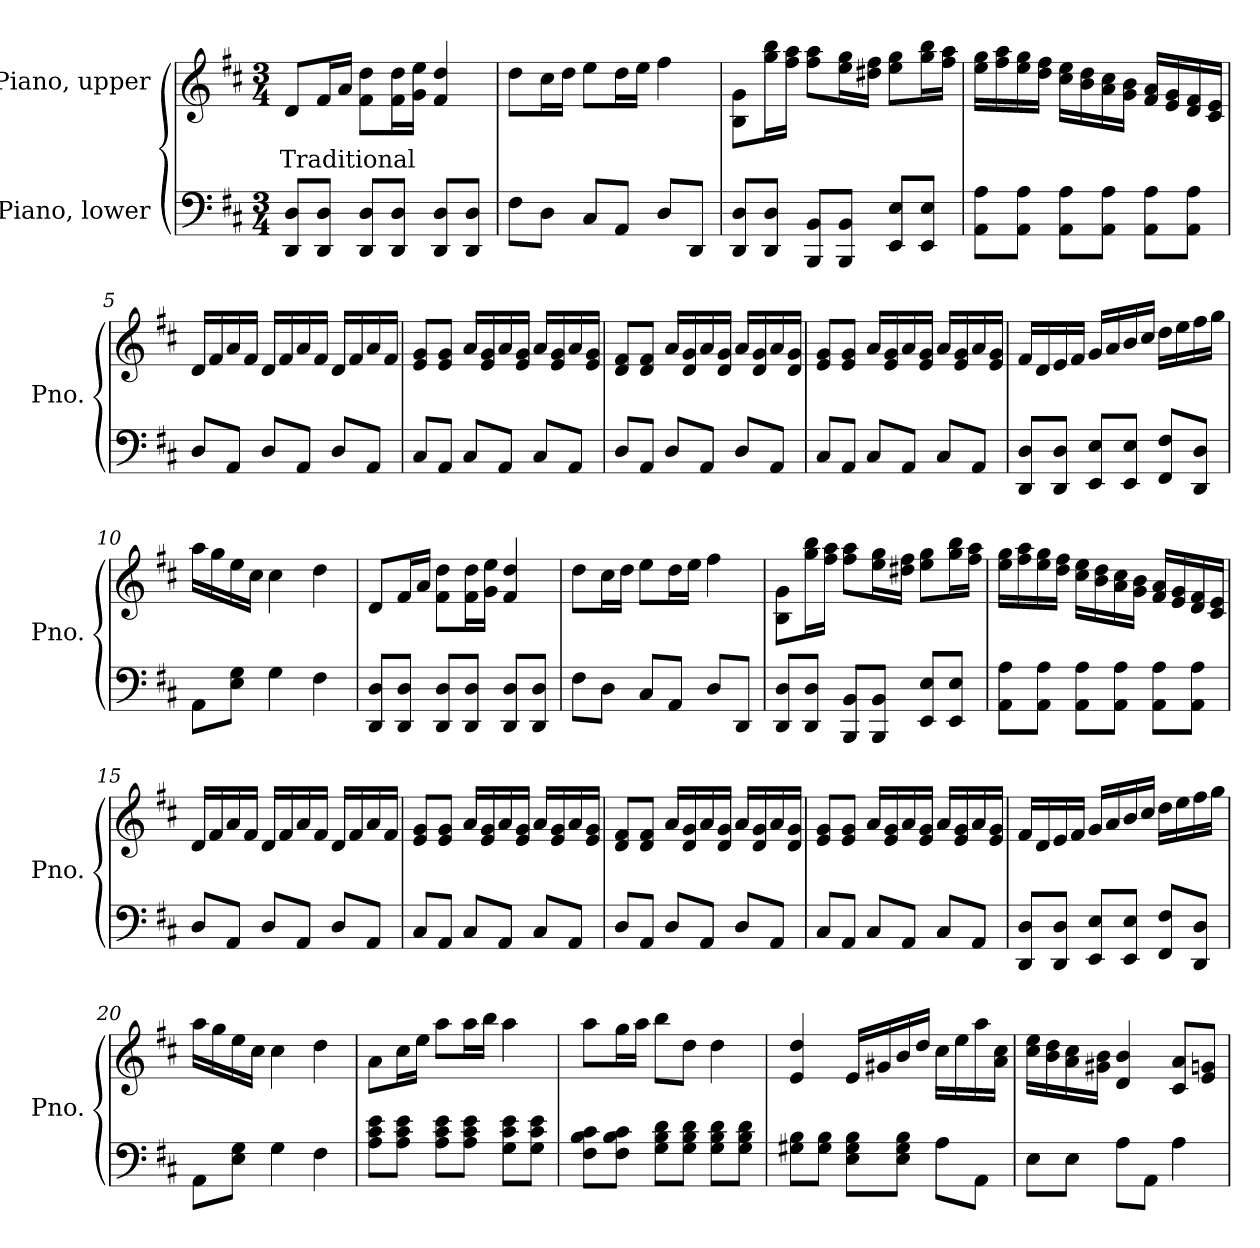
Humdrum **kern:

**kern	**kern	**text
*part2	*part1	*part1
*staff2	*staff1	*staff1
*I"Piano, lower	*I"Piano, upper	*
*I'Pno.	*I'Pno.	*
*clefF4	*clefG2	*
*k[f#c#]	*k[f#c#]	*
*M3/4	*M3/4	*
*MM100	*MM100	*
=1	=1	=1
!	!	!LO:LY:b
8DD/ 8D/L	8d/L	Traditional
8DD/ 8D/J	16f#/L	.
.	16a/JJ	.
8DD/ 8D/L	8f#\ 8dd\L	.
8DD/ 8D/J	16f#\ 16dd\L	.
.	16g\ 16ee\JJ	.
8DD/ 8D/L	4f#/ 4dd/	.
8DD/ 8D/J	.	.
=2	=2	=2
8F#\L	8dd\L	.
8D\J	16cc#\L	.
.	16dd\JJ	.
8C#/L	8ee\L	.
8AA/J	16dd\L	.
.	16ee\JJ	.
8D/L	4ff#\	.
8DD/J	.	.
=3	=3	=3
8DD/ 8D/L	8B\ 8g\L	.
8DD/ 8D/J	16gg\ 16bb\L	.
.	16ff#\ 16aa\JJ	.
8BBB/ 8BB/L	8ff#\ 8aa\L	.
8BBB/ 8BB/J	16ee\ 16gg\L	.
.	16dd#X\ 16ff#\JJ	.
8EE/ 8E/L	8ee\ 8gg\L	.
8EE/ 8E/J	16gg\ 16bb\L	.
.	16ff#\ 16aa\JJ	.
!!LO:LB:g=z
=4	=4	=4
8AA\ 8A\L	16ee\ 16gg\LL	.
.	16ff#\ 16aa\	.
8AA\ 8A\J	16ee\ 16gg\	.
.	16dd\ 16ff#\JJ	.
8AA\ 8A\L	16cc#\ 16ee\LL	.
.	16b\ 16dd\	.
8AA\ 8A\J	16a\ 16cc#\	.
.	16g\ 16b\JJ	.
8AA\ 8A\L	16f#/ 16a/LL	.
.	16e/ 16g/	.
8AA\ 8A\J	16d/ 16f#/	.
.	16c#/ 16e/JJ	.
=5	=5	=5
8D/L	16d/LL	.
.	16f#/	.
8AA/J	16a/	.
.	16f#/JJ	.
8D/L	16d/LL	.
.	16f#/	.
8AA/J	16a/	.
.	16f#/JJ	.
8D/L	16d/LL	.
.	16f#/	.
8AA/J	16a/	.
.	16f#/JJ	.
=6	=6	=6
8C#/L	8e/ 8g/L	.
8AA/J	8e/ 8g/J	.
8C#/L	16a/LL	.
.	16e/ 16g/	.
8AA/J	16a/	.
.	16e/ 16g/JJ	.
8C#/L	16a/LL	.
.	16e/ 16g/	.
8AA/J	16a/	.
.	16e/ 16g/JJ	.
!!LO:LB:g=z
=7	=7	=7
8D/L	8d/ 8f#/L	.
8AA/J	8d/ 8f#/J	.
8D/L	16a/LL	.
.	16d/ 16g/	.
8AA/J	16a/	.
.	16d/ 16g/JJ	.
8D/L	16a/LL	.
.	16d/ 16g/	.
8AA/J	16a/	.
.	16d/ 16g/JJ	.
=8	=8	=8
8C#/L	8e/ 8g/L	.
8AA/J	8e/ 8g/J	.
8C#/L	16a/LL	.
.	16e/ 16g/	.
8AA/J	16a/	.
.	16e/ 16g/JJ	.
8C#/L	16a/LL	.
.	16e/ 16g/	.
8AA/J	16a/	.
.	16e/ 16g/JJ	.
=9	=9	=9
8DD/ 8D/L	16f#/LL	.
.	16d/	.
8DD/ 8D/J	16e/	.
.	16f#/JJ	.
8EE/ 8E/L	16g/LL	.
.	16a/	.
8EE/ 8E/J	16b/	.
.	16cc#/JJ	.
8FF#/ 8F#/L	16dd\LL	.
.	16ee\	.
8DD/ 8D/J	16ff#\	.
.	16gg\JJ	.
=10	=10	=10
8AA\L	16aa\LL	.
.	16gg\	.
8E\ 8G\J	16ee\	.
.	16cc#\JJ	.
4G\	4cc#\	.
4F#\	4dd\	.
!!LO:LB:g=z
=11	=11	=11
8DD/ 8D/L	8d/L	.
8DD/ 8D/J	16f#/L	.
.	16a/JJ	.
8DD/ 8D/L	8f#\ 8dd\L	.
8DD/ 8D/J	16f#\ 16dd\L	.
.	16g\ 16ee\JJ	.
8DD/ 8D/L	4f#/ 4dd/	.
8DD/ 8D/J	.	.
=12	=12	=12
8F#\L	8dd\L	.
8D\J	16cc#\L	.
.	16dd\JJ	.
8C#/L	8ee\L	.
8AA/J	16dd\L	.
.	16ee\JJ	.
8D/L	4ff#\	.
8DD/J	.	.
=13	=13	=13
8DD/ 8D/L	8B\ 8g\L	.
8DD/ 8D/J	16gg\ 16bb\L	.
.	16ff#\ 16aa\JJ	.
8BBB/ 8BB/L	8ff#\ 8aa\L	.
8BBB/ 8BB/J	16ee\ 16gg\L	.
.	16dd#X\ 16ff#\JJ	.
8EE/ 8E/L	8ee\ 8gg\L	.
8EE/ 8E/J	16gg\ 16bb\L	.
.	16ff#\ 16aa\JJ	.
=14	=14	=14
8AA\ 8A\L	16ee\ 16gg\LL	.
.	16ff#\ 16aa\	.
8AA\ 8A\J	16ee\ 16gg\	.
.	16dd\ 16ff#\JJ	.
8AA\ 8A\L	16cc#\ 16ee\LL	.
.	16b\ 16dd\	.
8AA\ 8A\J	16a\ 16cc#\	.
.	16g\ 16b\JJ	.
8AA\ 8A\L	16f#/ 16a/LL	.
.	16e/ 16g/	.
8AA\ 8A\J	16d/ 16f#/	.
.	16c#/ 16e/JJ	.
!!LO:LB:g=z
=15	=15	=15
8D/L	16d/LL	.
.	16f#/	.
8AA/J	16a/	.
.	16f#/JJ	.
8D/L	16d/LL	.
.	16f#/	.
8AA/J	16a/	.
.	16f#/JJ	.
8D/L	16d/LL	.
.	16f#/	.
8AA/J	16a/	.
.	16f#/JJ	.
=16	=16	=16
8C#/L	8e/ 8g/L	.
8AA/J	8e/ 8g/J	.
8C#/L	16a/LL	.
.	16e/ 16g/	.
8AA/J	16a/	.
.	16e/ 16g/JJ	.
8C#/L	16a/LL	.
.	16e/ 16g/	.
8AA/J	16a/	.
.	16e/ 16g/JJ	.
=17	=17	=17
8D/L	8d/ 8f#/L	.
8AA/J	8d/ 8f#/J	.
8D/L	16a/LL	.
.	16d/ 16g/	.
8AA/J	16a/	.
.	16d/ 16g/JJ	.
8D/L	16a/LL	.
.	16d/ 16g/	.
8AA/J	16a/	.
.	16d/ 16g/JJ	.
=18	=18	=18
8C#/L	8e/ 8g/L	.
8AA/J	8e/ 8g/J	.
8C#/L	16a/LL	.
.	16e/ 16g/	.
8AA/J	16a/	.
.	16e/ 16g/JJ	.
8C#/L	16a/LL	.
.	16e/ 16g/	.
8AA/J	16a/	.
.	16e/ 16g/JJ	.
!!LO:LB:g=z
=19	=19	=19
8DD/ 8D/L	16f#/LL	.
.	16d/	.
8DD/ 8D/J	16e/	.
.	16f#/JJ	.
8EE/ 8E/L	16g/LL	.
.	16a/	.
8EE/ 8E/J	16b/	.
.	16cc#/JJ	.
8FF#/ 8F#/L	16dd\LL	.
.	16ee\	.
8DD/ 8D/J	16ff#\	.
.	16gg\JJ	.
=20	=20	=20
8AA\L	16aa\LL	.
.	16gg\	.
8E\ 8G\J	16ee\	.
.	16cc#\JJ	.
4G\	4cc#\	.
4F#\	4dd\	.
=21	=21	=21
8A\ 8c#\ 8e\L	8a\L	.
8A\ 8c#\ 8e\J	16cc#\L	.
.	16ee\JJ	.
8A\ 8c#\ 8e\L	8aa\L	.
8A\ 8c#\ 8e\J	16aa\L	.
.	16bb\JJ	.
8G\ 8c#\ 8e\L	4aa\	.
8G\ 8c#\ 8e\J	.	.
=22	=22	=22
8F#\ 8B\ 8c#\L	8aa\L	.
8F#\ 8B\ 8c#\J	16gg\L	.
.	16aa\JJ	.
8G\ 8B\ 8d\L	8bb\L	.
8G\ 8B\ 8d\J	8dd\J	.
8G\ 8B\ 8d\L	4dd\	.
8G\ 8B\ 8d\J	.	.
!!LO:PB:g=z
=23	=23	=23
8G#X\ 8B\L	4e/ 4dd/	.
8G#\ 8B\J	.	.
8E\ 8G#\ 8B\L	16e/LL	.
.	16g#X/	.
8E\ 8G#\ 8B\J	16b/	.
.	16dd/JJ	.
8A\L	16cc#\LL	.
.	16ee\	.
8AA\J	16aa\	.
.	16a\ 16cc#\JJ	.
=24	=24	=24
8E\L	16cc#\ 16ee\LL	.
.	16b\ 16dd\	.
8E\J	16a\ 16cc#\	.
.	16g#X\ 16b\JJ	.
8A\L	4d/ 4b/	.
8AA\J	.	.
4A\	8c#/ 8a/L	.
.	8e/ 8gn/J	.
=	=	=
*-	*-	*-
